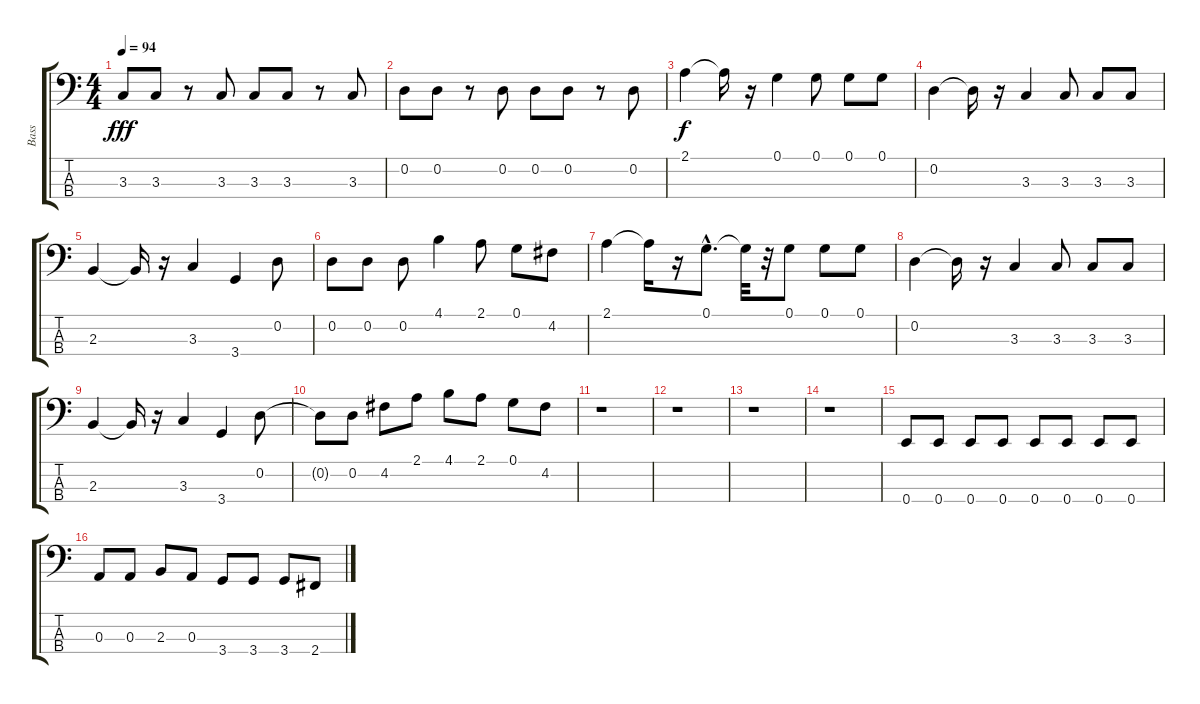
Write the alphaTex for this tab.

\track ("Bass" "Bass") {instrument electricbassfinger}
\staff {score tabs}
\tuning (G2 D2 A1 E1) {hide}
\ts (4 4)
\tempo 94
\clef f4
\ks c
3.3.8{dy fff} 3.3.8 r.8 3.3.8 3.3.8 3.3.8 r.8 3.3.8 |
0.2.8 0.2.8 r.8 0.2.8 0.2.8 0.2.8 r.8 0.2.8 |
2.1.4{dy f} 2.1{t}.16 r.16 0.1.4 0.1.8 0.1.8 0.1.8 |
0.2.4 0.2{t}.16 r.16 3.3.4 3.3.8 3.3.8 3.3.8 |
2.3.4 2.3{t}.16 r.16 3.3.4 3.4.4 0.2.8 |
0.2.8 0.2.8 0.2.8 4.1.4 2.1.8 0.1.8 4.2.8 |
2.1.4 2.1{t}.16 r.16 0.1{hac}.8{d} 0.1{t}.32 r.32 0.1.8 0.1.8 0.1.8 |
0.2.4 0.2{t}.16 r.16 3.3.4 3.3.8 3.3.8 3.3.8 |
2.3.4 2.3{t}.16 r.16 3.3.4 3.4.4 0.2.8 |
0.2{t}.8 0.2.8 4.2.8 2.1.8 4.1.8 2.1.8 0.1.8 4.2.8 |
r.1 |
r.1 |
r.1 |
r.1 |
0.4.8 0.4.8 0.4.8 0.4.8 0.4.8 0.4.8 0.4.8 0.4.8 |
0.3.8 0.3.8 2.3.8 0.3.8 3.4.8 3.4.8 3.4.8 2.4.8
